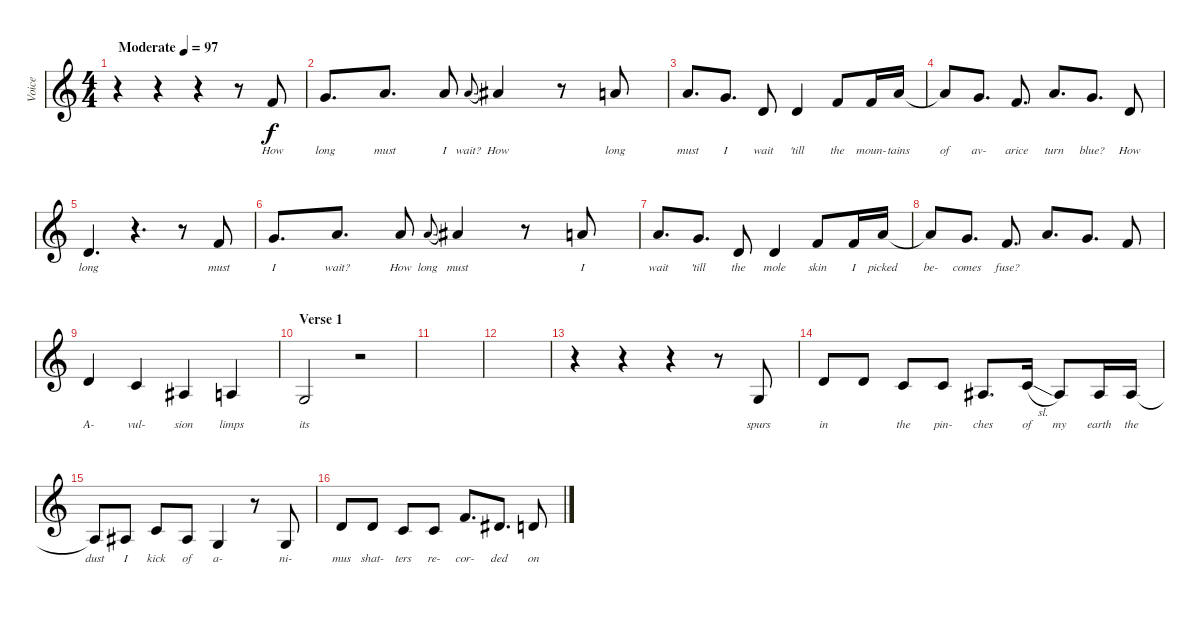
\track ("Voice" "Voice") {instrument sopranosax}
\staff {score}
\tuning (E4 B3 G3 D3 A2 E2) {hide}
\ts (4 4)
\tempo (97 "Moderate")
\clef g2
\ks c
r.4{dy f instrument sopranosax} r.4 r.4 r.8 1.1.8{lyrics (0 "How") lyrics (1 "") lyrics (2 "") lyrics (3 "") lyrics (4 "")} |
3.1.8{d lyrics (0 "long") lyrics (1 "") lyrics (2 "") lyrics (3 "") lyrics (4 "")} 5.1.8{d lyrics (0 "must") lyrics (1 "") lyrics (2 "") lyrics (3 "") lyrics (4 "")} 5.1.8{lyrics (0 "I") lyrics (1 "") lyrics (2 "") lyrics (3 "") lyrics (4 "")} 5.1{sl}.8{lyrics (0 "wait?") lyrics (1 "") lyrics (2 "") lyrics (3 "") lyrics (4 "") gr onbeat} 6.1.4{lyrics (0 "How") lyrics (1 "") lyrics (2 "") lyrics (3 "") lyrics (4 "")} r.8 5.1.8{lyrics (0 "long") lyrics (1 "") lyrics (2 "") lyrics (3 "") lyrics (4 "")} |
5.1.8{d lyrics (0 "must") lyrics (1 "") lyrics (2 "") lyrics (3 "") lyrics (4 "")} 3.1.8{d lyrics (0 "I") lyrics (1 "") lyrics (2 "") lyrics (3 "") lyrics (4 "")} 3.2.8{lyrics (0 "wait") lyrics (1 "") lyrics (2 "") lyrics (3 "") lyrics (4 "")} 3.2.4{lyrics (0 "'till") lyrics (1 "") lyrics (2 "") lyrics (3 "") lyrics (4 "")} 1.1.8{lyrics (0 "the") lyrics (1 "") lyrics (2 "") lyrics (3 "") lyrics (4 "")} 1.1.16{lyrics (0 "moun-") lyrics (1 "") lyrics (2 "") lyrics (3 "") lyrics (4 "")} 5.1.16{lyrics (0 "tains") lyrics (1 "") lyrics (2 "") lyrics (3 "") lyrics (4 "")} |
5.1{t}.8{lyrics (0 "of") lyrics (1 "") lyrics (2 "") lyrics (3 "") lyrics (4 "")} 3.1.8{d lyrics (0 "av-") lyrics (1 "") lyrics (2 "") lyrics (3 "") lyrics (4 "")} 1.1.8{d lyrics (0 "arice") lyrics (1 "") lyrics (2 "") lyrics (3 "") lyrics (4 "")} 5.1.8{d lyrics (0 "turn") lyrics (1 "") lyrics (2 "") lyrics (3 "") lyrics (4 "")} 3.1.8{d lyrics (0 "blue?") lyrics (1 "") lyrics (2 "") lyrics (3 "") lyrics (4 "")} 3.2.8{lyrics (0 "How") lyrics (1 "") lyrics (2 "") lyrics (3 "") lyrics (4 "")} |
3.2.4{d lyrics (0 "long") lyrics (1 "") lyrics (2 "") lyrics (3 "") lyrics (4 "")} r.4{d} r.8 1.1.8{lyrics (0 "must") lyrics (1 "") lyrics (2 "") lyrics (3 "") lyrics (4 "")} |
3.1.8{d lyrics (0 "I") lyrics (1 "") lyrics (2 "") lyrics (3 "") lyrics (4 "")} 5.1.8{d lyrics (0 "wait?") lyrics (1 "") lyrics (2 "") lyrics (3 "") lyrics (4 "")} 5.1.8{lyrics (0 "How") lyrics (1 "") lyrics (2 "") lyrics (3 "") lyrics (4 "")} 5.1{sl}.8{lyrics (0 "long") lyrics (1 "") lyrics (2 "") lyrics (3 "") lyrics (4 "") gr onbeat} 6.1.4{lyrics (0 "must") lyrics (1 "") lyrics (2 "") lyrics (3 "") lyrics (4 "")} r.8 5.1.8{lyrics (0 "I") lyrics (1 "") lyrics (2 "") lyrics (3 "") lyrics (4 "")} |
5.1.8{d lyrics (0 "wait") lyrics (1 "") lyrics (2 "") lyrics (3 "") lyrics (4 "")} 3.1.8{d lyrics (0 "'till") lyrics (1 "") lyrics (2 "") lyrics (3 "") lyrics (4 "")} 3.2.8{lyrics (0 "the") lyrics (1 "") lyrics (2 "") lyrics (3 "") lyrics (4 "")} 3.2.4{lyrics (0 "mole") lyrics (1 "") lyrics (2 "") lyrics (3 "") lyrics (4 "")} 1.1.8{lyrics (0 "skin") lyrics (1 "") lyrics (2 "") lyrics (3 "") lyrics (4 "")} 1.1.16{lyrics (0 "I") lyrics (1 "") lyrics (2 "") lyrics (3 "") lyrics (4 "")} 5.1.16{lyrics (0 "picked") lyrics (1 "") lyrics (2 "") lyrics (3 "") lyrics (4 "")} |
5.1{t}.8{lyrics (0 "be-") lyrics (1 "") lyrics (2 "") lyrics (3 "") lyrics (4 "")} 3.1.8{d lyrics (0 "comes") lyrics (1 "") lyrics (2 "") lyrics (3 "") lyrics (4 "")} 1.1.8{d lyrics (0 "fuse?") lyrics (1 "") lyrics (2 "") lyrics (3 "") lyrics (4 "")} 5.1.8{d lyrics (0 "") lyrics (1 "") lyrics (2 "") lyrics (3 "") lyrics (4 "")} 3.1.8{d lyrics (0 "") lyrics (1 "") lyrics (2 "") lyrics (3 "") lyrics (4 "")} 1.1.8{lyrics (0 "") lyrics (1 "") lyrics (2 "") lyrics (3 "") lyrics (4 "")} |
3.2.4{lyrics (0 "A-") lyrics (1 "") lyrics (2 "") lyrics (3 "") lyrics (4 "")} 1.2.4{lyrics (0 "vul-") lyrics (1 "") lyrics (2 "") lyrics (3 "") lyrics (4 "")} 3.3.4{lyrics (0 "sion") lyrics (1 "") lyrics (2 "") lyrics (3 "") lyrics (4 "")} 2.3.4{lyrics (0 "limps") lyrics (1 "") lyrics (2 "") lyrics (3 "") lyrics (4 "")} |
\section ("" "Verse 1")
0.3.2{lyrics (0 "its") lyrics (1 "") lyrics (2 "") lyrics (3 "") lyrics (4 "")} r.2 |
|
|
r.4 r.4 r.4 r.8 0.3.8{lyrics (0 "spurs") lyrics (1 "") lyrics (2 "") lyrics (3 "") lyrics (4 "")} |
3.2.8{lyrics (0 "in") lyrics (1 "") lyrics (2 "") lyrics (3 "") lyrics (4 "")} 3.2.8{lyrics (0 "") lyrics (1 "") lyrics (2 "") lyrics (3 "") lyrics (4 "")} 1.2.8{lyrics (0 "the") lyrics (1 "") lyrics (2 "") lyrics (3 "") lyrics (4 "")} 1.2.8{lyrics (0 "pin-") lyrics (1 "") lyrics (2 "") lyrics (3 "") lyrics (4 "")} 3.3.8{d lyrics (0 "ches") lyrics (1 "") lyrics (2 "") lyrics (3 "") lyrics (4 "")} 5.3{sl}.16{lyrics (0 "of") lyrics (1 "") lyrics (2 "") lyrics (3 "") lyrics (4 "")} 3.3.8{lyrics (0 "my") lyrics (1 "") lyrics (2 "") lyrics (3 "") lyrics (4 "")} 3.3.16{lyrics (0 "earth") lyrics (1 "") lyrics (2 "") lyrics (3 "") lyrics (4 "")} 3.3.16{lyrics (0 "the") lyrics (1 "") lyrics (2 "") lyrics (3 "") lyrics (4 "")} |
3.3{t}.8{lyrics (0 "dust") lyrics (1 "") lyrics (2 "") lyrics (3 "") lyrics (4 "")} 3.3.8{lyrics (0 "I") lyrics (1 "") lyrics (2 "") lyrics (3 "") lyrics (4 "")} 1.2.8{lyrics (0 "kick") lyrics (1 "") lyrics (2 "") lyrics (3 "") lyrics (4 "")} 3.3.8{lyrics (0 "of") lyrics (1 "") lyrics (2 "") lyrics (3 "") lyrics (4 "")} 0.3.4{lyrics (0 "a-") lyrics (1 "") lyrics (2 "") lyrics (3 "") lyrics (4 "")} r.8 0.3.8{lyrics (0 "ni-") lyrics (1 "") lyrics (2 "") lyrics (3 "") lyrics (4 "")} |
3.2.8{lyrics (0 "mus") lyrics (1 "") lyrics (2 "") lyrics (3 "") lyrics (4 "")} 3.2.8{lyrics (0 "shat-") lyrics (1 "") lyrics (2 "") lyrics (3 "") lyrics (4 "")} 1.2.8{lyrics (0 "ters") lyrics (1 "") lyrics (2 "") lyrics (3 "") lyrics (4 "")} 1.2.8{lyrics (0 "re-") lyrics (1 "") lyrics (2 "") lyrics (3 "") lyrics (4 "")} 1.1.8{d lyrics (0 "cor-") lyrics (1 "") lyrics (2 "") lyrics (3 "") lyrics (4 "")} 4.2.8{d lyrics (0 "ded") lyrics (1 "") lyrics (2 "") lyrics (3 "") lyrics (4 "")} 3.2.8{lyrics (0 "on") lyrics (1 "") lyrics (2 "") lyrics (3 "") lyrics (4 "")}
